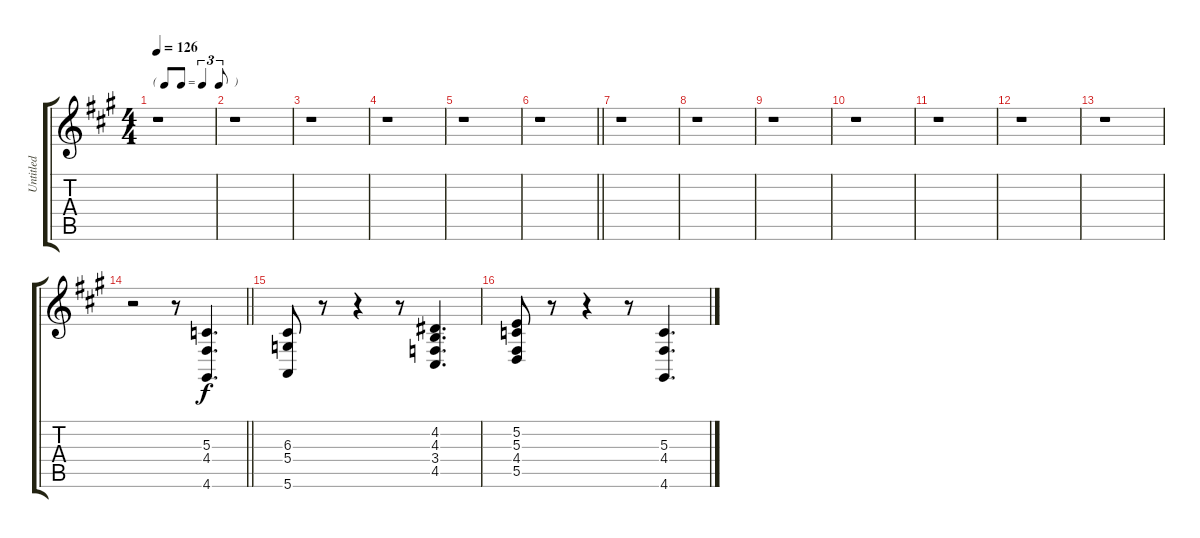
\track ("Untitled" "Untitled") {instrument frenchhorn}
\staff {score tabs}
\tuning (E4 B3 G3 D3 A2 E2) {hide}
\ts (4 4)
\tf triplet8th
\tempo 126
\clef g2
\ks a
r.1{dy f instrument frenchhorn} |
r.1 |
r.1 |
r.1 |
r.1 |
\barLineRight lightlight
r.1 |
r.1 |
r.1 |
r.1 |
r.1 |
r.1 |
r.1 |
r.1 |
\barLineRight lightlight
r.2 r.8 (5.3 4.4 4.6).4{d} |
(6.3 5.4 5.6).8 r.8 r.4 r.8 (4.2 4.3 3.4 4.5).4{d} |
(5.2 5.3 4.4 5.5).8 r.8 r.4 r.8 (5.3 4.4 4.6).4{d}
